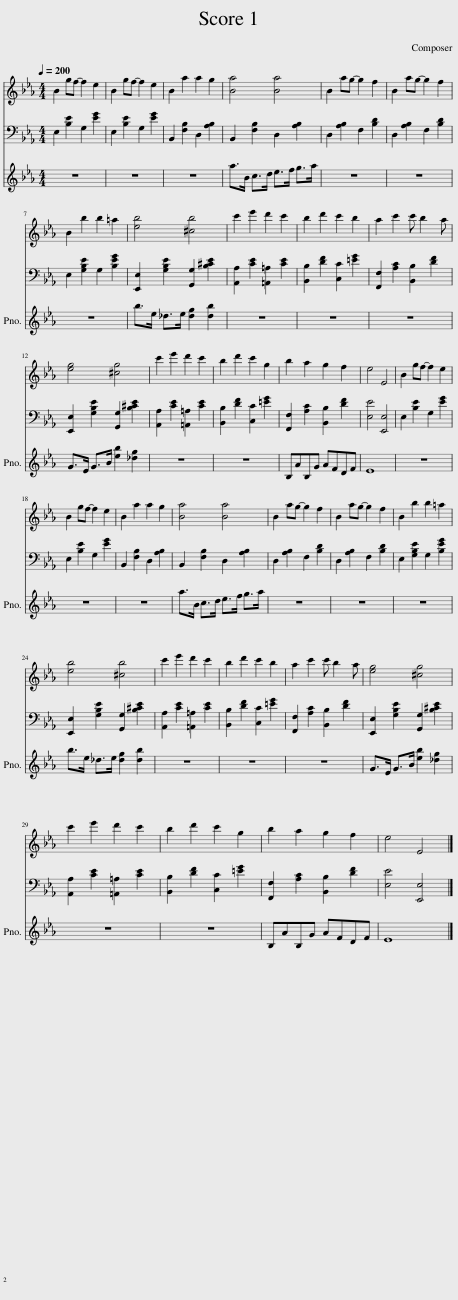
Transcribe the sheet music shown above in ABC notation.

X:1
%%score 1 2 3
L:1/8
Q:1/4=200
M:4/4
I:linebreak $
K:Eb
V:1 treble
V:2 bass
V:3 treble
V:1
 B2 gf- f2 e2 | B2 gf- f2 e2 | B2 a2 a2 g2 | [Ba]4 [Ba]4 | B2 ag- g2 f2 | %5
 B2 ag- g2 f2 |$ B2 b2 b2 =a2 | [eb]4 [^cb]4 | c'2 e'2 d'2 c'2 | b2 d'2 c'2 b2 | %10
 a2 c'2 c' b2 a |$ [eg]4 [^cg]4 | c'2 e'2 d'2 c'2 | b2 d'2 c'2 g2 | b2 a2 g2 f2 | %15
 e4 E4 | B2 gf- f2 e2 |$ B2 gf- f2 e2 | B2 a2 a2 g2 | [Ba]4 [Ba]4 | %20
 B2 ag- g2 f2 | B2 ag- g2 f2 | B2 b2 b2 =a2 |$ [eb]4 [^cb]4 | c'2 e'2 d'2 c'2 | %25
 b2 d'2 c'2 b2 | a2 c'2 c' b2 a | [eg]4 [^cg]4 |$ c'2 e'2 d'2 c'2 | b2 d'2 c'2 g2 | %30
 b2 a2 g2 f2 | e4 E4 |] %32
V:2
 E,2 [B,E]2 G,2 [EG]2 | E,2 [B,E]2 G,2 [EG]2 | B,,2 [F,B,]2 D,2 [A,B,]2 | B,,2 [F,B,]2 D,2 [A,B,]2 | D,2 [A,B,]2 F,2 [B,D]2 | %5
 D,2 [A,B,]2 F,2 [B,D]2 |$ E,2 [G,B,E]2 G,2 [B,EG]2 | [E,,E,]2 [G,B,E]2 [G,,G,]2 [B,^CE]2 | [A,,A,]2 [CE]2 [=A,,=A,]2 [CE]2 | [B,,B,]2 [DF]2 [C,C]2 [=EG]2 | %10
 [F,,F,]2 [A,C]2 [B,,B,]2 [DF]2 |$ [E,,E,]2 [G,B,E]2 [G,,G,]2 [B,^CE]2 | [A,,A,]2 [CE]2 [=A,,=A,]2 [CE]2 | [B,,B,]2 [DF]2 [C,C]2 [=EG]2 | [F,,F,]2 [A,C]2 [B,,B,]2 [DF]2 | %15
 [E,E]4 [E,,E,]4 | E,2 [B,E]2 G,2 [EG]2 |$ E,2 [B,E]2 G,2 [EG]2 | B,,2 [F,B,]2 D,2 [A,B,]2 | B,,2 [F,B,]2 D,2 [A,B,]2 | %20
 D,2 [A,B,]2 F,2 [B,D]2 | D,2 [A,B,]2 F,2 [B,D]2 | E,2 [G,B,E]2 G,2 [B,EG]2 |$ [E,,E,]2 [G,B,E]2 [G,,G,]2 [B,^CE]2 | [A,,A,]2 [CE]2 [=A,,=A,]2 [CE]2 | %25
 [B,,B,]2 [DF]2 [C,C]2 [=EG]2 | [F,,F,]2 [A,C]2 [B,,B,]2 [DF]2 | [E,,E,]2 [G,B,E]2 [G,,G,]2 [B,^CE]2 |$ [A,,A,]2 [CE]2 [=A,,=A,]2 [CE]2 | [B,,B,]2 [DF]2 [C,C]2 [=EG]2 | %30
 [F,,F,]2 [A,C]2 [B,,B,]2 [DF]2 | [E,E]4 [E,,E,]4 |] %32
V:3
 z8 | z8 | z8 | a>B c>d e>f g>a | z8 | %5
 z8 |$ z8 | b>e _d>e [dg]2 [db]2 | z8 | z8 | %10
 z8 |$ G>E G>B [eb]2 [_dg]2 | z8 | z8 | B,AB,G AFDF | %15
 E8 | z8 |$ z8 | z8 | a>B c>d e>f g>a | %20
 z8 | z8 | z8 |$ b>e _d>e [dg]2 [db]2 | z8 | %25
 z8 | z8 | G>E G>B [eb]2 [_dg]2 |$ z8 | z8 | %30
 B,AB,G AFDF | E8 |] %32
